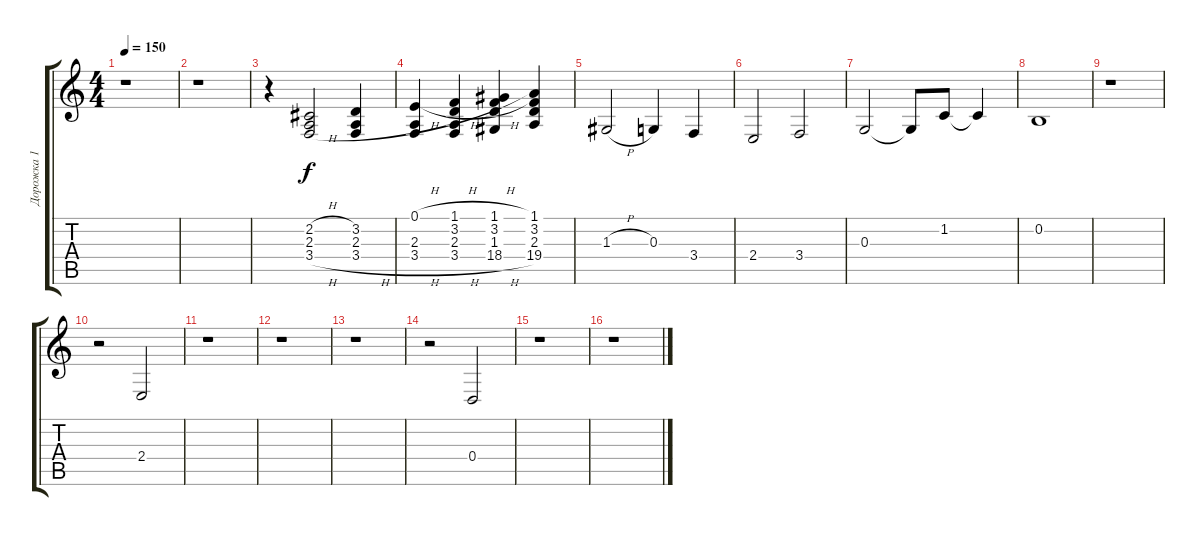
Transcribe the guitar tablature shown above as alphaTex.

\track ("Дорожка 1" "Дорожка 1") {instrument tangoaccordion}
\staff {score tabs}
\tuning (E4 B3 G3 D3 A2 E2) {hide}
\ts (4 4)
\tempo 150
\clef g2
\ks c
r.1{dy f} |
r.1 |
r.4 (2.2{h} 2.3{h} 3.4{h}).2 (3.2 2.3 3.4{h}).4 |
(0.1{h} 2.3 3.4{h}).4 (1.1{h} 3.2 2.3 3.4{h}).4 (1.1{h} 3.2 1.3 18.4{h}).4 (1.1 3.2 2.3 19.4).4 |
1.3{h}.2 0.3.4 3.4.4 |
2.4.2 3.4.2 |
0.3.2 0.3{t}.8 1.2.8 1.2{t}.4 |
0.2.1 |
r.1 |
r.2 2.4.2 |
r.1 |
r.1 |
r.1 |
r.2 0.4.2 |
r.1 |
r.1
